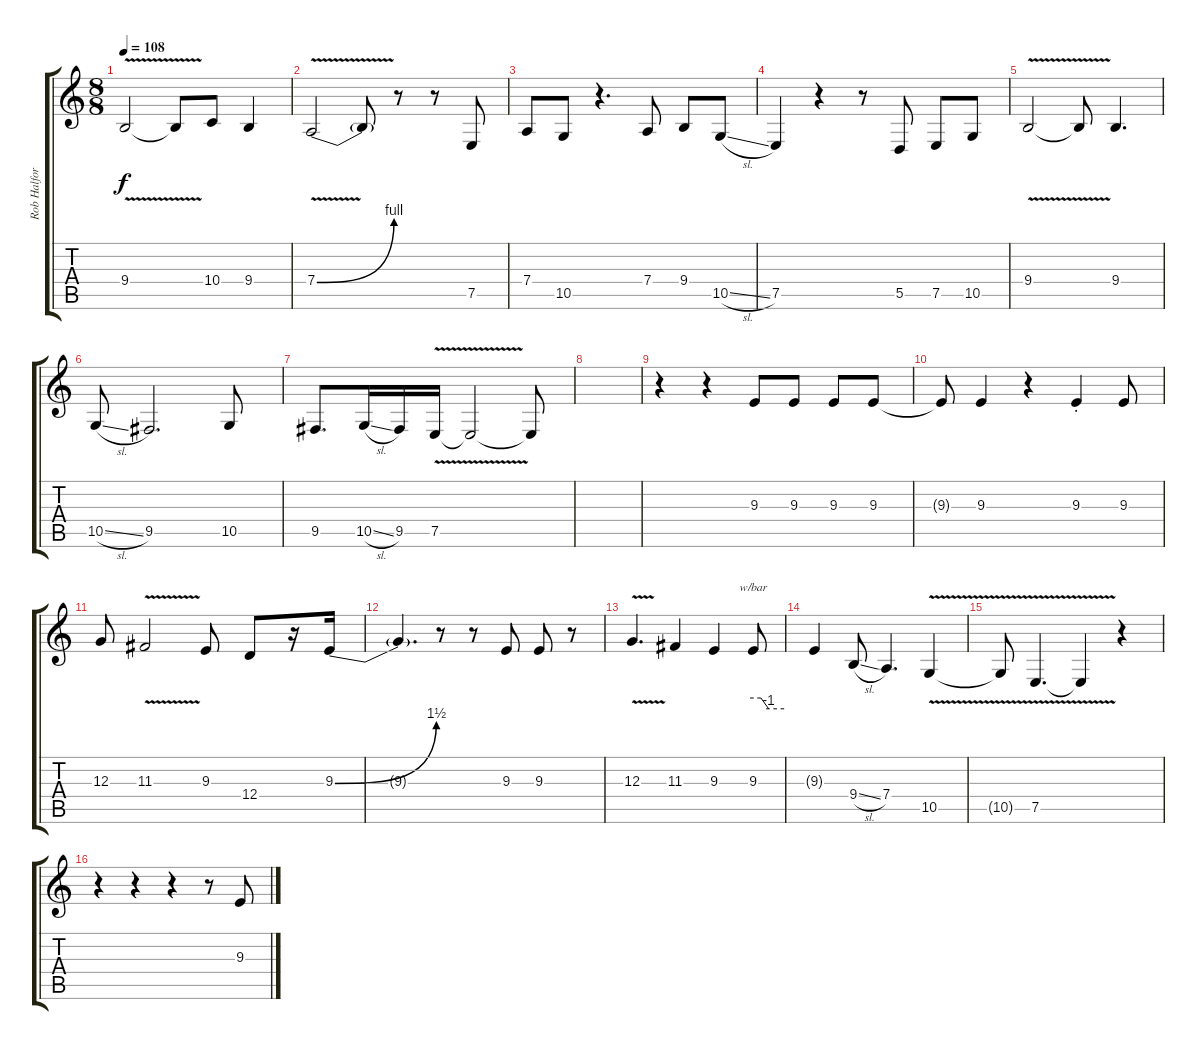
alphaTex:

\track ("Rob Halford" "Rob Halfor") {instrument violin}
\staff {score tabs}
\tuning (E4 B3 G3 D3 A2 E2) {hide}
\ts (8 8)
\tempo 108
\clef g2
\ks c
9.4{v}.2{dy f} 9.4{t}.8 10.4.8 9.4.4 |
7.4{be (bend 0 0 60 4) v}.2 7.4{t}.8 r.8 r.8 7.5.8 |
7.4.8 10.5.8 r.4{d} 7.4.8 9.4.8 10.5{sl}.8 |
7.5.4 r.4 r.8 5.5.8 7.5.8 10.5.8 |
9.4{v}.2 9.4{t}.8 9.4.4{d} |
10.5{sl}.8 9.5.2{d} 10.5.8 |
9.5.8{d} 10.5{sl}.16 9.5.16 7.5{v}.16 7.5{t}.2 7.5{t}.8 |
|
r.4 r.4 9.3.8 9.3.8 9.3.8 9.3.8 |
9.3{t}.8 9.3.4 r.4 9.3{st}.4 9.3.8 |
12.3.8 11.3{v}.2 9.3.8 12.4.8 r.16 9.3{be (bend 0 0 60 6)}.16 |
9.3{t}.4{d} r.8 r.8 9.3.8 9.3.8 r.8 |
12.3{v}.4{d} 11.3.4 9.3.4 9.3.8{tbe (custom default 0 0 15 0 30 -4 60 -4)} |
9.3{t}.4 9.4{sl}.8 7.4.4{d} 10.5{v}.4 |
10.5{t}.8 7.5{v}.4{d} 7.5{t}.4 r.4 |
r.4 r.4 r.4 r.8 9.3.8
